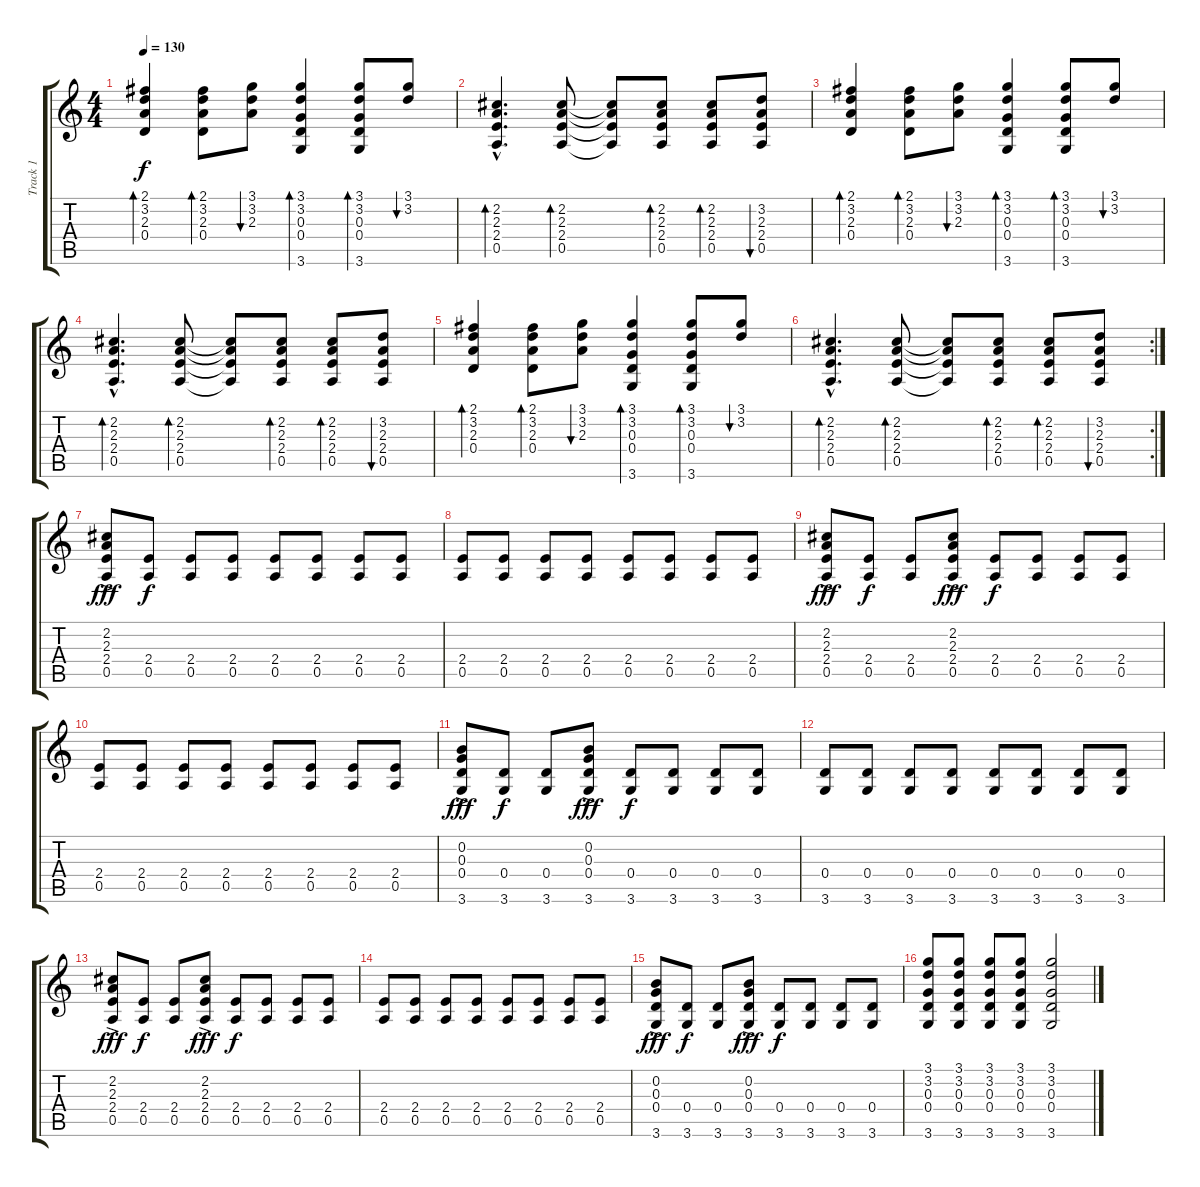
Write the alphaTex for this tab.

\track ("Track 1" "Track 1") {instrument acousticguitarsteel}
\staff {score tabs}
\tuning (E4 B3 G3 D3 A2 E2) {hide}
\ts (4 4)
\tempo 130
\clef g2
\ks c
(2.1 3.2 2.3 0.4).4{bd 120 dy f} (2.1 3.2 2.3 0.4).8{bd 120} (3.1 3.2 2.3).8{bu 120} (3.1 3.2 0.3 0.4 3.6).4{bd 120} (3.1 3.2 0.3 0.4 3.6).8{bd 120} (3.1 3.2).8{bu 120} |
(2.2{hac} 2.3{hac} 2.4{hac} 0.5{hac}).4{d bd 120} (2.2 2.3 2.4 0.5).8{bd 120} (2.2{t} 2.3{t} 2.4{t} 0.5{t}).8 (2.2 2.3 2.4 0.5).8{bd 120} (2.2 2.3 2.4 0.5).8{bd 120} (3.2 2.3 2.4 0.5).8{bu 120} |
(2.1 3.2 2.3 0.4).4{bd 120} (2.1 3.2 2.3 0.4).8{bd 120} (3.1 3.2 2.3).8{bu 120} (3.1 3.2 0.3 0.4 3.6).4{bd 120} (3.1 3.2 0.3 0.4 3.6).8{bd 120} (3.1 3.2).8{bu 120} |
(2.2{hac} 2.3{hac} 2.4{hac} 0.5{hac}).4{d bd 120} (2.2 2.3 2.4 0.5).8{bd 120} (2.2{t} 2.3{t} 2.4{t} 0.5{t}).8 (2.2 2.3 2.4 0.5).8{bd 120} (2.2 2.3 2.4 0.5).8{bd 120} (3.2 2.3 2.4 0.5).8{bu 120} |
(2.1 3.2 2.3 0.4).4{bd 120} (2.1 3.2 2.3 0.4).8{bd 120} (3.1 3.2 2.3).8{bu 120} (3.1 3.2 0.3 0.4 3.6).4{bd 120} (3.1 3.2 0.3 0.4 3.6).8{bd 120} (3.1 3.2).8{bu 120} |
\rc 2
(2.2{hac} 2.3{hac} 2.4{hac} 0.5{hac}).4{d bd 120} (2.2 2.3 2.4 0.5).8{bd 120} (2.2{t} 2.3{t} 2.4{t} 0.5{t}).8 (2.2 2.3 2.4 0.5).8{bd 120} (2.2 2.3 2.4 0.5).8{bd 120} (3.2 2.3 2.4 0.5).8{bu 120} |
(2.2{ac} 2.3{ac} 2.4{ac} 0.5{ac}).8{dy fff} (2.4 0.5).8{dy f} (2.4 0.5).8 (2.4 0.5).8 (2.4 0.5).8 (2.4 0.5).8 (2.4 0.5).8 (2.4 0.5).8 |
(2.4 0.5).8 (2.4 0.5).8 (2.4 0.5).8 (2.4 0.5).8 (2.4 0.5).8 (2.4 0.5).8 (2.4 0.5).8 (2.4 0.5).8 |
(2.2{ac} 2.3{ac} 2.4{ac} 0.5{ac}).8{dy fff} (2.4 0.5).8{dy f} (2.4 0.5).8 (2.2{ac} 2.3{ac} 2.4{ac} 0.5{ac}).8{dy fff} (2.4 0.5).8{dy f} (2.4 0.5).8 (2.4 0.5).8 (2.4 0.5).8 |
(2.4 0.5).8 (2.4 0.5).8 (2.4 0.5).8 (2.4 0.5).8 (2.4 0.5).8 (2.4 0.5).8 (2.4 0.5).8 (2.4 0.5).8 |
(0.2{ac} 0.3{ac} 0.4{ac} 3.6{ac}).8{dy fff} (0.4 3.6).8{dy f} (0.4 3.6).8 (0.2{ac} 0.3{ac} 0.4{ac} 3.6{ac}).8{dy fff} (0.4 3.6).8{dy f} (0.4 3.6).8 (0.4 3.6).8 (0.4 3.6).8 |
(0.4 3.6).8 (0.4 3.6).8 (0.4 3.6).8 (0.4 3.6).8 (0.4 3.6).8 (0.4 3.6).8 (0.4 3.6).8 (0.4 3.6).8 |
(2.2{ac} 2.3{ac} 2.4{ac} 0.5{ac}).8{dy fff} (2.4 0.5).8{dy f} (2.4 0.5).8 (2.2{ac} 2.3{ac} 2.4{ac} 0.5{ac}).8{dy fff} (2.4 0.5).8{dy f} (2.4 0.5).8 (2.4 0.5).8 (2.4 0.5).8 |
(2.4 0.5).8 (2.4 0.5).8 (2.4 0.5).8 (2.4 0.5).8 (2.4 0.5).8 (2.4 0.5).8 (2.4 0.5).8 (2.4 0.5).8 |
(0.2{ac} 0.3{ac} 0.4{ac} 3.6{ac}).8{dy fff} (0.4 3.6).8{dy f} (0.4 3.6).8 (0.2{ac} 0.3{ac} 0.4{ac} 3.6{ac}).8{dy fff} (0.4 3.6).8{dy f} (0.4 3.6).8 (0.4 3.6).8 (0.4 3.6).8 |
(3.1 3.2 0.3 0.4 3.6).8 (3.1 3.2 0.3 0.4 3.6).8 (3.1 3.2 0.3 0.4 3.6).8 (3.1 3.2 0.3 0.4 3.6).8 (3.1 3.2 0.3 0.4 3.6).2
